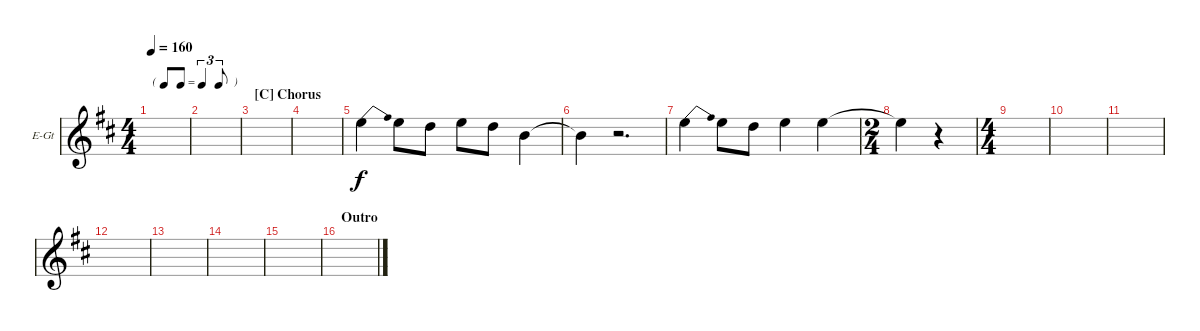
\defaultSystemsLayout 4
\bracketExtendMode groupsimilarinstruments
\firstSystemTrackNameOrientation horizontal
\otherSystemsTrackNameOrientation horizontal
\track ("Fred Carter, Jr" "E-Gt") {instrument distortionguitar}
\staff {score}
\tuning (E4 B3 G3 D3 A2 E2)
\ts (4 4)
\tf triplet8th
\tempo 160
\clef g2
\ks bminor
|
|
\section ("C" "Chorus")
|
|
0.1{be (bend 0 0 50.4 4)}.4 0.1.8 3.2.8 0.1.8 3.2.8 0.2.4 |
0.2{t}.4 r.2{d} |
0.1{be (bend 0 0 50.4 4)}.4 0.1.8 3.2.8 0.1.4 0.1.4 |
\ts (2 4)
0.1{t}.4 r.4 |
\ts (4 4)
|
|
|
|
|
|
|
\section ("" "Outro")
